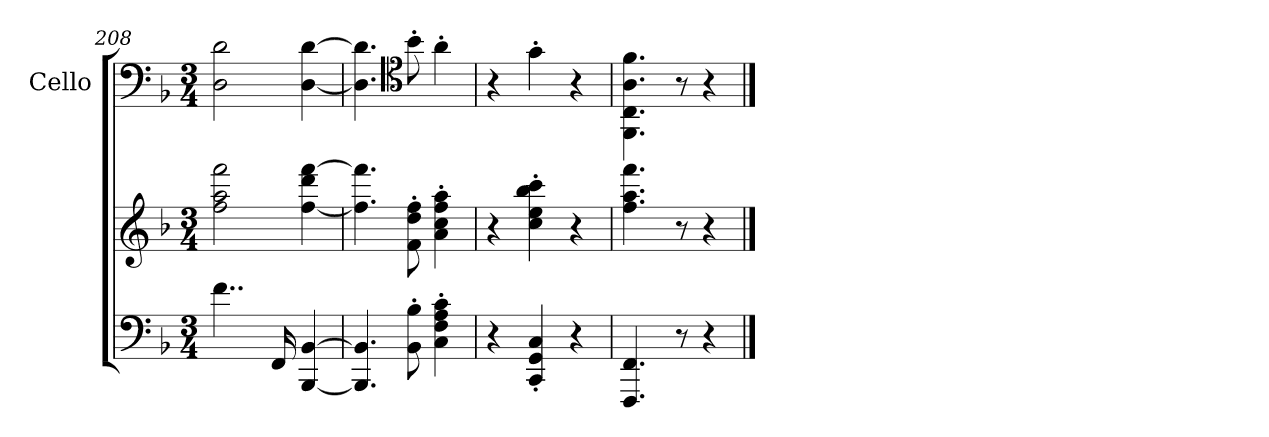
**kern	**kern	**kern
*part2	*part2	*part1
*staff3	*staff2	*staff1
*	*	*I"Cello
*clefF4	*clefG2	*clefF4
*k[b-]	*k[b-]	*k[b-]
*F:	*F:	*F:
*M3/4	*M3/4	*M3/4
=208	=208	=208
4..f\	2ff\ 2aa\ 2fff\	2D\ 2d\
16FF/	.	.
[4BBB-/ [4BB-/	[4ff\ 4ddd\ [4fff\	[4D\ [4d\
=209	=209	=209
4.BBB-/] 4.BB-/]	4.ff\] 4.fff\]	4.D\] 4.d\]
*	*	*clefC4
8BB-\' 8B-\'	8f\' 8dd\' 8ff\'	8b-'\
4C\' 4F\' 4A\' 4c\'	4a\' 4cc\' 4ff\' 4aa\'	4a'\
=210	=210	=210
4r	4r	4r
4CC/' 4GG/' 4C/'	4cc\' 4ee\' 4bb-\' 4ccc\'	4g'\
4r	4r	4r
=211	=211	=211
4.FFF/ 4.FF/	4.ff\ 4.aa\ 4.fff\	4.FF\ 4.C\ 4.A\ 4.f\
8r	8r	8r
4r	4r	4r
==	==	==
*-	*-	*-
